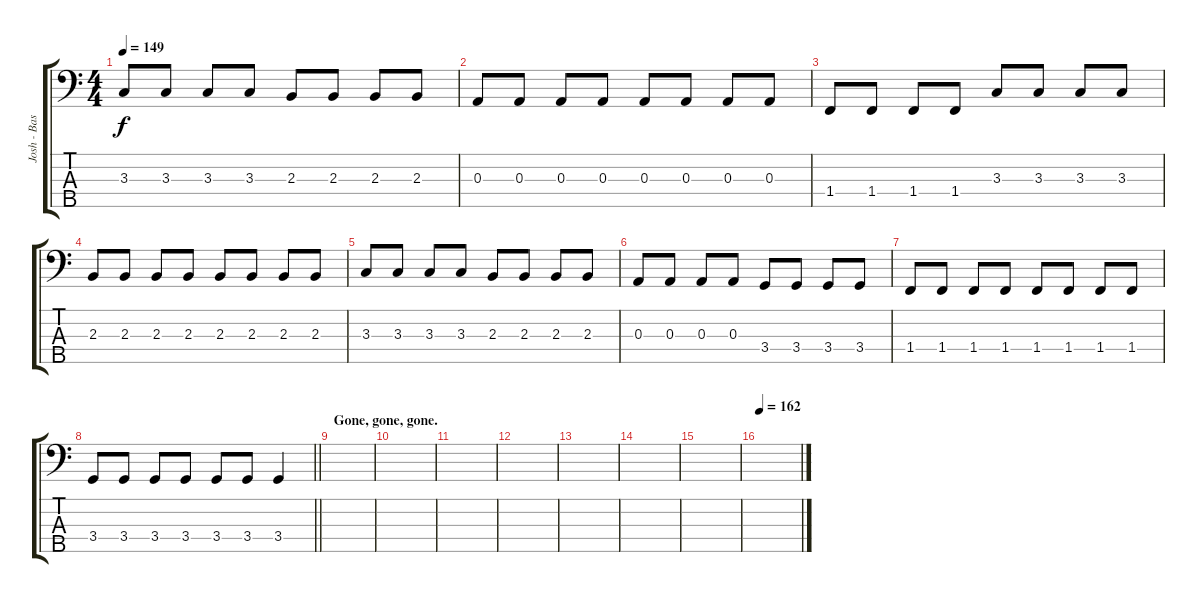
\track ("Josh - Bass" "Josh - Bas") {instrument electricbassfinger}
\staff {score tabs}
\tuning (G2 D2 A1 E1 B0) {hide}
\ts (4 4)
\tempo 149
\clef f4
\ks c
3.3.8{dy f} 3.3.8 3.3.8 3.3.8 2.3.8 2.3.8 2.3.8 2.3.8 |
0.3.8 0.3.8 0.3.8 0.3.8 0.3.8 0.3.8 0.3.8 0.3.8 |
1.4.8 1.4.8 1.4.8 1.4.8 3.3.8 3.3.8 3.3.8 3.3.8 |
2.3.8 2.3.8 2.3.8 2.3.8 2.3.8 2.3.8 2.3.8 2.3.8 |
3.3.8 3.3.8 3.3.8 3.3.8 2.3.8 2.3.8 2.3.8 2.3.8 |
0.3.8 0.3.8 0.3.8 0.3.8 3.4.8 3.4.8 3.4.8 3.4.8 |
1.4.8 1.4.8 1.4.8 1.4.8 1.4.8 1.4.8 1.4.8 1.4.8 |
\barLineRight lightlight
3.4.8 3.4.8 3.4.8 3.4.8 3.4.8 3.4.8 3.4.4 |
\section ("" "Gone, gone, gone.")
|
|
|
|
|
|
|
\tempo 162
